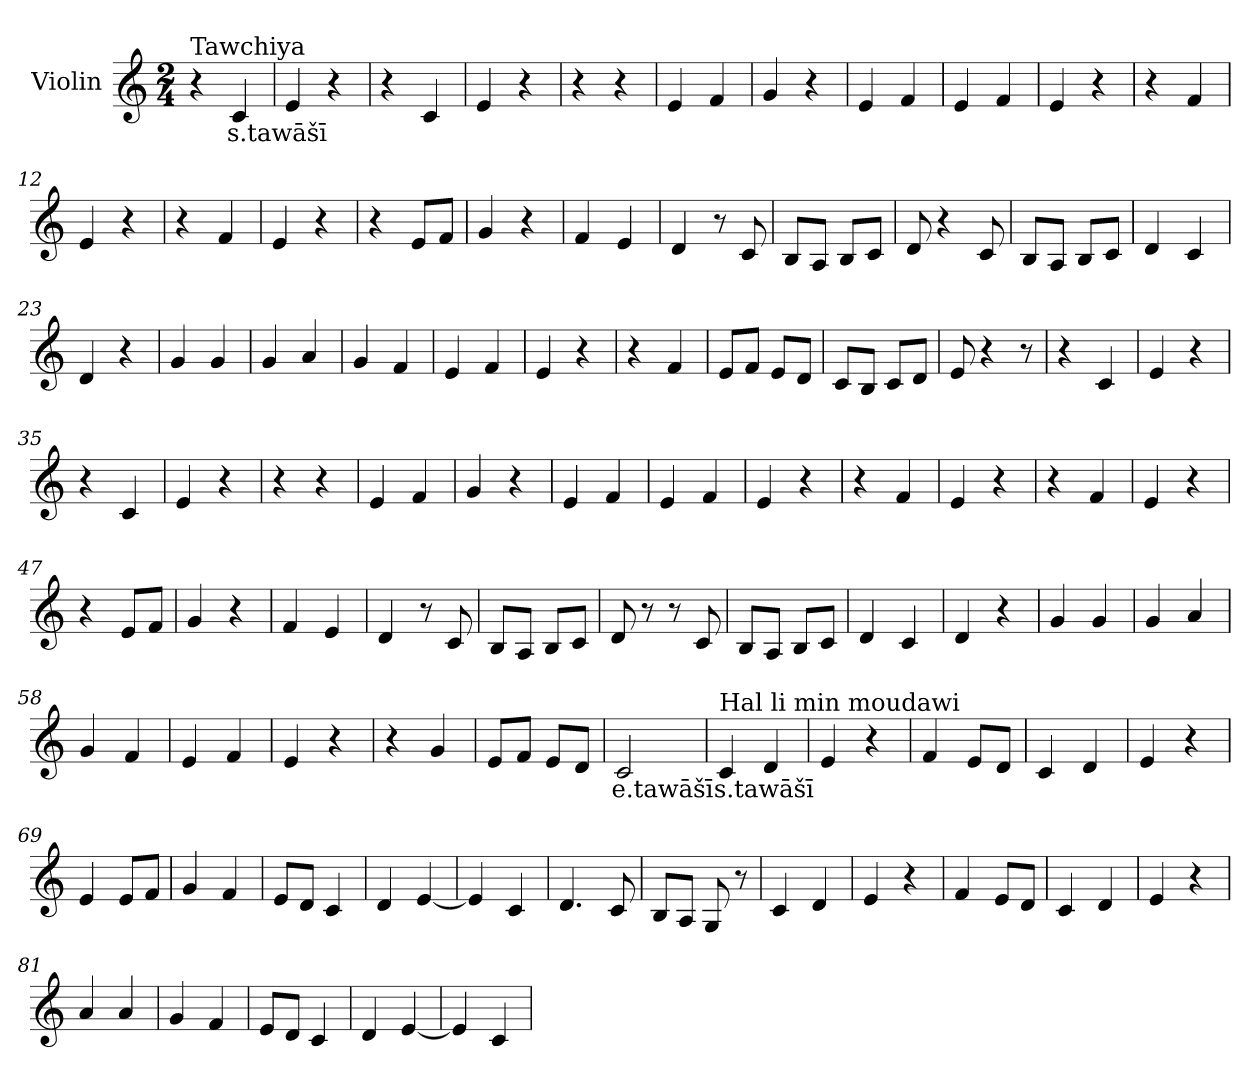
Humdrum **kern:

**kern	**text
*part1	*part1
*staff1	*staff1
*I"Violin	*
*clefG2	*
*k[]	*
*M2/4	*
*MM150	*
=1	=1
!LO:TX:a:t=Tawchiya	!
4r	.
!	!LO:LY:b
4c/	s.tawāšī
=2	=2
4e/	.
4r	.
=3	=3
4r	.
4c/	.
=4	=4
4e/	.
4r	.
=5	=5
4r	.
4r	.
=6	=6
4e/	.
4f/	.
=7	=7
4g/	.
4r	.
=8	=8
4e/	.
4f/	.
=9	=9
4e/	.
4f/	.
!!LO:LB:g=z
=10	=10
4e/	.
4r	.
=11	=11
4r	.
4f/	.
=12	=12
4e/	.
4r	.
=13	=13
4r	.
4f/	.
=14	=14
4e/	.
4r	.
=15	=15
4r	.
8e/L	.
8f/J	.
=16	=16
4g/	.
4r	.
=17	=17
4f/	.
4e/	.
=18	=18
4d/	.
8r	.
8c/	.
=19	=19
8B/L	.
8A/J	.
8B/L	.
8c/J	.
!!LO:LB:g=z
=20	=20
8d/	.
4r	.
8c/	.
=21	=21
8B/L	.
8A/J	.
8B/L	.
8c/J	.
=22	=22
4d/	.
4c/	.
=23	=23
4d/	.
4r	.
=24	=24
4g/	.
4g/	.
=25	=25
4g/	.
4a/	.
=26	=26
4g/	.
4f/	.
=27	=27
4e/	.
4f/	.
=28	=28
4e/	.
4r	.
=29	=29
4r	.
4f/	.
!!LO:LB:g=z
=30	=30
8e/L	.
8f/J	.
8e/L	.
8d/J	.
=31	=31
8c/L	.
8B/J	.
8c/L	.
8d/J	.
=32	=32
8e/	.
4r	.
8r	.
=33	=33
4r	.
4c/	.
=34	=34
4e/	.
4r	.
=35	=35
4r	.
4c/	.
=36	=36
4e/	.
4r	.
=37	=37
4r	.
4r	.
=38	=38
4e/	.
4f/	.
=39	=39
4g/	.
4r	.
!!LO:LB:g=z
=40	=40
4e/	.
4f/	.
=41	=41
4e/	.
4f/	.
=42	=42
4e/	.
4r	.
=43	=43
4r	.
4f/	.
=44	=44
4e/	.
4r	.
=45	=45
4r	.
4f/	.
=46	=46
4e/	.
4r	.
=47	=47
4r	.
8e/L	.
8f/J	.
=48	=48
4g/	.
4r	.
=49	=49
4f/	.
4e/	.
!!LO:LB:g=z
=50	=50
4d/	.
8r	.
8c/	.
=51	=51
8B/L	.
8A/J	.
8B/L	.
8c/J	.
=52	=52
8d/	.
8r	.
8r	.
8c/	.
=53	=53
8B/L	.
8A/J	.
8B/L	.
8c/J	.
=54	=54
4d/	.
4c/	.
=55	=55
4d/	.
4r	.
=56	=56
4g/	.
4g/	.
=57	=57
4g/	.
4a/	.
=58	=58
4g/	.
4f/	.
!!LO:LB:g=z
=59	=59
4e/	.
4f/	.
=60	=60
4e/	.
4r	.
=61	=61
4r	.
4g/	.
=62	=62
8e/L	.
8f/J	.
8e/L	.
8d/J	.
=63	=63
!	!LO:LY:b
2c/	e.tawāšī
=64	=64
*MM160	*
!LO:TX:a:t=Hal li min moudawi	!
!	!LO:LY:b
4c/	s.tawāšī
4d/	.
=65	=65
4e/	.
4r	.
=66	=66
4f/	.
8e/L	.
8d/J	.
=67	=67
4c/	.
4d/	.
=68	=68
4e/	.
4r	.
!!LO:PB:g=z
=69	=69
4e/	.
8e/L	.
8f/J	.
=70	=70
4g/	.
4f/	.
=71	=71
8e/L	.
8d/J	.
4c/	.
=72	=72
4d/	.
[4e/	.
=73	=73
4e/]	.
4c/	.
=74	=74
4.d/	.
8c/	.
=75	=75
8B/L	.
8A/J	.
8G/	.
8r	.
=76	=76
4c/	.
4d/	.
=77	=77
4e/	.
4r	.
=78	=78
4f/	.
8e/L	.
8d/J	.
!!LO:PB:g=z
=79	=79
4c/	.
4d/	.
=80	=80
4e/	.
4r	.
=81	=81
4a/	.
4a/	.
=82	=82
4g/	.
4f/	.
=83	=83
8e/L	.
8d/J	.
4c/	.
=84	=84
4d/	.
[4e/	.
=85	=85
4e/]	.
4c/	.
=	=
*-	*-
